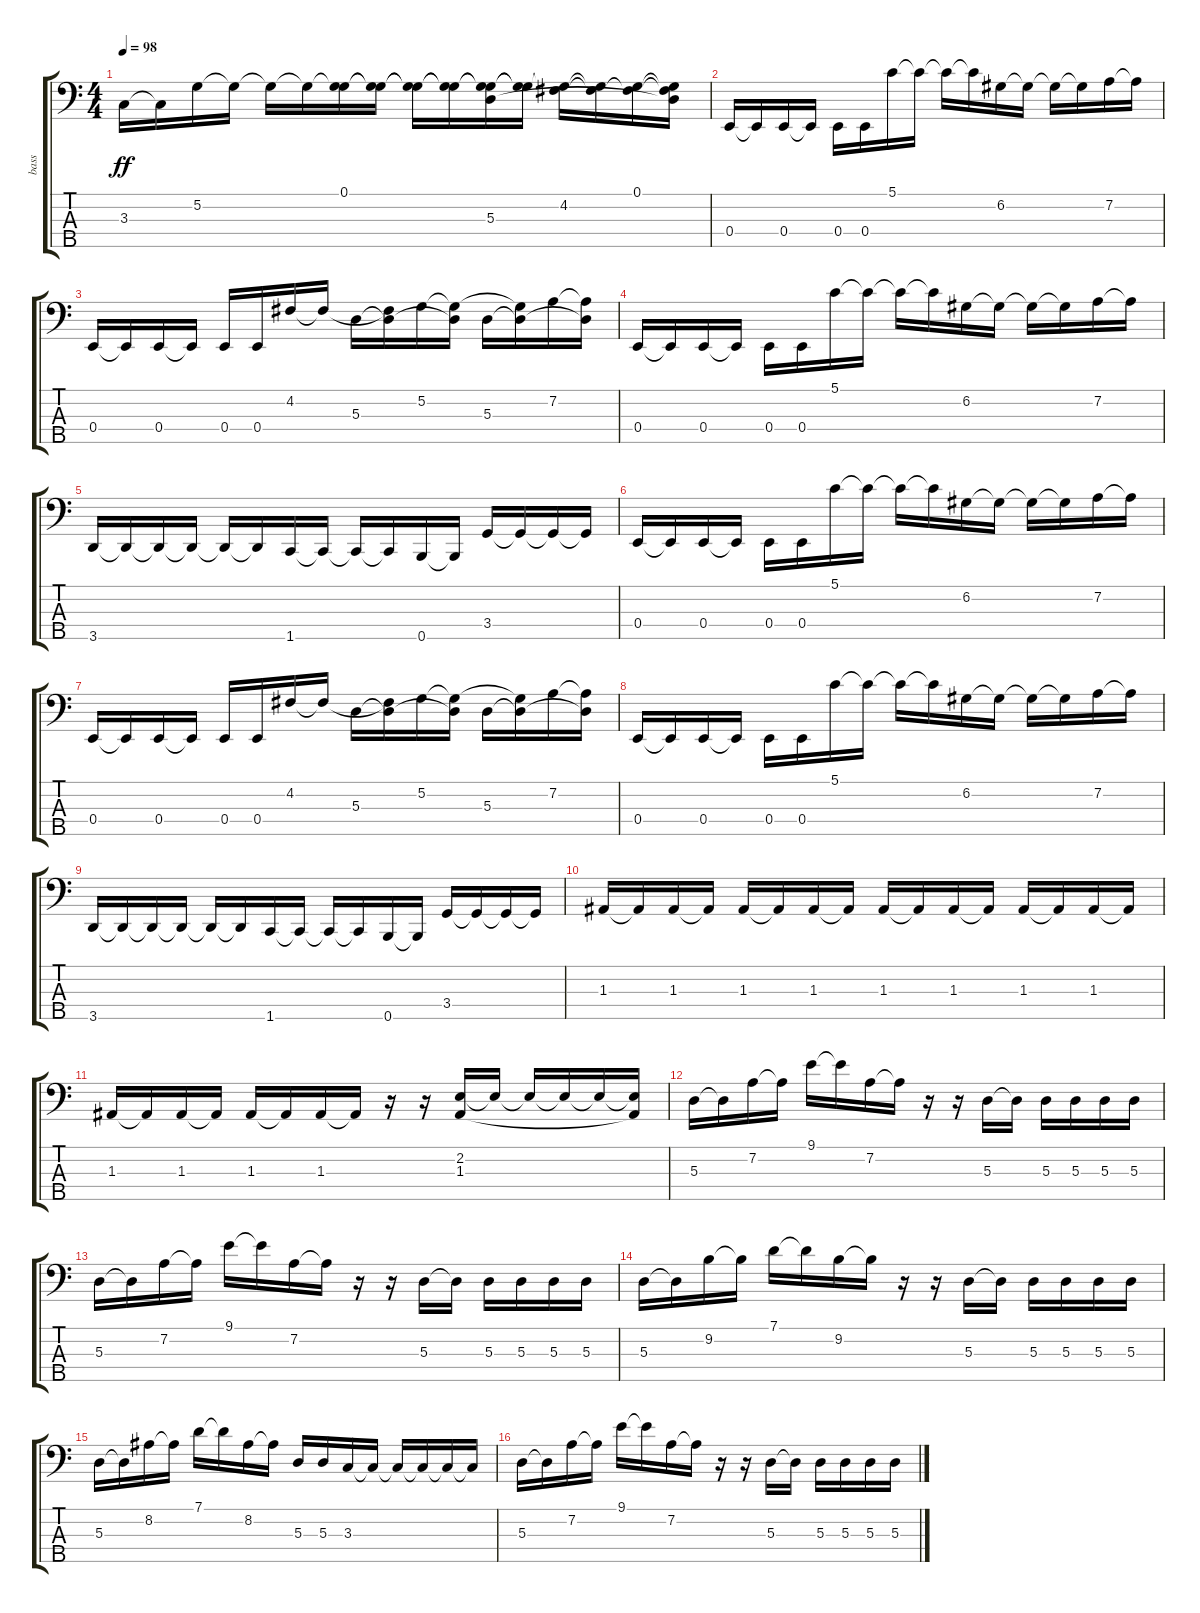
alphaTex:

\track ("bass" "bass") {instrument electricbassfinger}
\staff {score tabs}
\tuning (G2 D2 A1 E1 B0) {hide}
\ts (4 4)
\tempo 98
\clef f4
\ks c
3.3.16{dy ff} 3.3{t}.16 5.2.16 5.2{t}.16 5.2{t}.16 5.2{t}.16 (0.1 5.2{t}).16 (0.1{t} 5.2{t}).16 (0.1{t} 5.2{t}).16 (0.1{t} 5.2{t}).16 (0.1{t} 5.2{t} 5.3).16 (0.1{t} 5.2{t}).16 (0.1{t} 4.2).16 (0.1{t} 4.2{t}).16 (0.1 4.2{t}).16 (0.1{t} 4.2{t} 5.3{t}).16 |
0.4.16 0.4{t}.16 0.4.16 0.4{t}.16 0.4.16 0.4.16 5.1.16 5.1{t}.16 5.1{t}.16 5.1{t}.16 6.2.16 6.2{t}.16 6.2{t}.16 6.2{t}.16 7.2.16 7.2{t}.16 |
0.4.16 0.4{t}.16 0.4.16 0.4{t}.16 0.4.16 0.4.16 4.2.16 4.2{t}.16 5.3.16 (4.2{t} 5.3{t}).16 5.2.16 (5.2{t} 5.3{t}).16 5.3.16 (5.2{t} 5.3{t}).16 7.2.16 (7.2{t} 5.3{t}).16 |
0.4.16 0.4{t}.16 0.4.16 0.4{t}.16 0.4.16 0.4.16 5.1.16 5.1{t}.16 5.1{t}.16 5.1{t}.16 6.2.16 6.2{t}.16 6.2{t}.16 6.2{t}.16 7.2.16 7.2{t}.16 |
3.5.16 3.5{t}.16 3.5{t}.16 3.5{t}.16 3.5{t}.16 3.5{t}.16 1.5.16 1.5{t}.16 1.5{t}.16 1.5{t}.16 0.5.16 0.5{t}.16 3.4.16 3.4{t}.16 3.4{t}.16 3.4{t}.16 |
0.4.16 0.4{t}.16 0.4.16 0.4{t}.16 0.4.16 0.4.16 5.1.16 5.1{t}.16 5.1{t}.16 5.1{t}.16 6.2.16 6.2{t}.16 6.2{t}.16 6.2{t}.16 7.2.16 7.2{t}.16 |
0.4.16 0.4{t}.16 0.4.16 0.4{t}.16 0.4.16 0.4.16 4.2.16 4.2{t}.16 5.3.16 (4.2{t} 5.3{t}).16 5.2.16 (5.2{t} 5.3{t}).16 5.3.16 (5.2{t} 5.3{t}).16 7.2.16 (7.2{t} 5.3{t}).16 |
0.4.16 0.4{t}.16 0.4.16 0.4{t}.16 0.4.16 0.4.16 5.1.16 5.1{t}.16 5.1{t}.16 5.1{t}.16 6.2.16 6.2{t}.16 6.2{t}.16 6.2{t}.16 7.2.16 7.2{t}.16 |
3.5.16 3.5{t}.16 3.5{t}.16 3.5{t}.16 3.5{t}.16 3.5{t}.16 1.5.16 1.5{t}.16 1.5{t}.16 1.5{t}.16 0.5.16 0.5{t}.16 3.4.16 3.4{t}.16 3.4{t}.16 3.4{t}.16 |
1.3.16 1.3{t}.16 1.3.16 1.3{t}.16 1.3.16 1.3{t}.16 1.3.16 1.3{t}.16 1.3.16 1.3{t}.16 1.3.16 1.3{t}.16 1.3.16 1.3{t}.16 1.3.16 1.3{t}.16 |
1.3.16 1.3{t}.16 1.3.16 1.3{t}.16 1.3.16 1.3{t}.16 1.3.16 1.3{t}.16 r.16 r.16 (2.2 1.3).16 2.2{t}.16 2.2{t}.16 2.2{t}.16 2.2{t}.16 (2.2{t} 1.3{t}).16 |
5.3.16 5.3{t}.16 7.2.16 7.2{t}.16 9.1.16 9.1{t}.16 7.2.16 7.2{t}.16 r.16 r.16 5.3.16 5.3{t}.16 5.3.16 5.3.16 5.3.16 5.3.16 |
5.3.16 5.3{t}.16 7.2.16 7.2{t}.16 9.1.16 9.1{t}.16 7.2.16 7.2{t}.16 r.16 r.16 5.3.16 5.3{t}.16 5.3.16 5.3.16 5.3.16 5.3.16 |
5.3.16 5.3{t}.16 9.2.16 9.2{t}.16 7.1.16 7.1{t}.16 9.2.16 9.2{t}.16 r.16 r.16 5.3.16 5.3{t}.16 5.3.16 5.3.16 5.3.16 5.3.16 |
5.3.16 5.3{t}.16 8.2.16 8.2{t}.16 7.1.16 7.1{t}.16 8.2.16 8.2{t}.16 5.3.16 5.3.16 3.3.16 3.3{t}.16 3.3{t}.16 3.3{t}.16 3.3{t}.16 3.3{t}.16 |
5.3.16 5.3{t}.16 7.2.16 7.2{t}.16 9.1.16 9.1{t}.16 7.2.16 7.2{t}.16 r.16 r.16 5.3.16 5.3{t}.16 5.3.16 5.3.16 5.3.16 5.3.16
